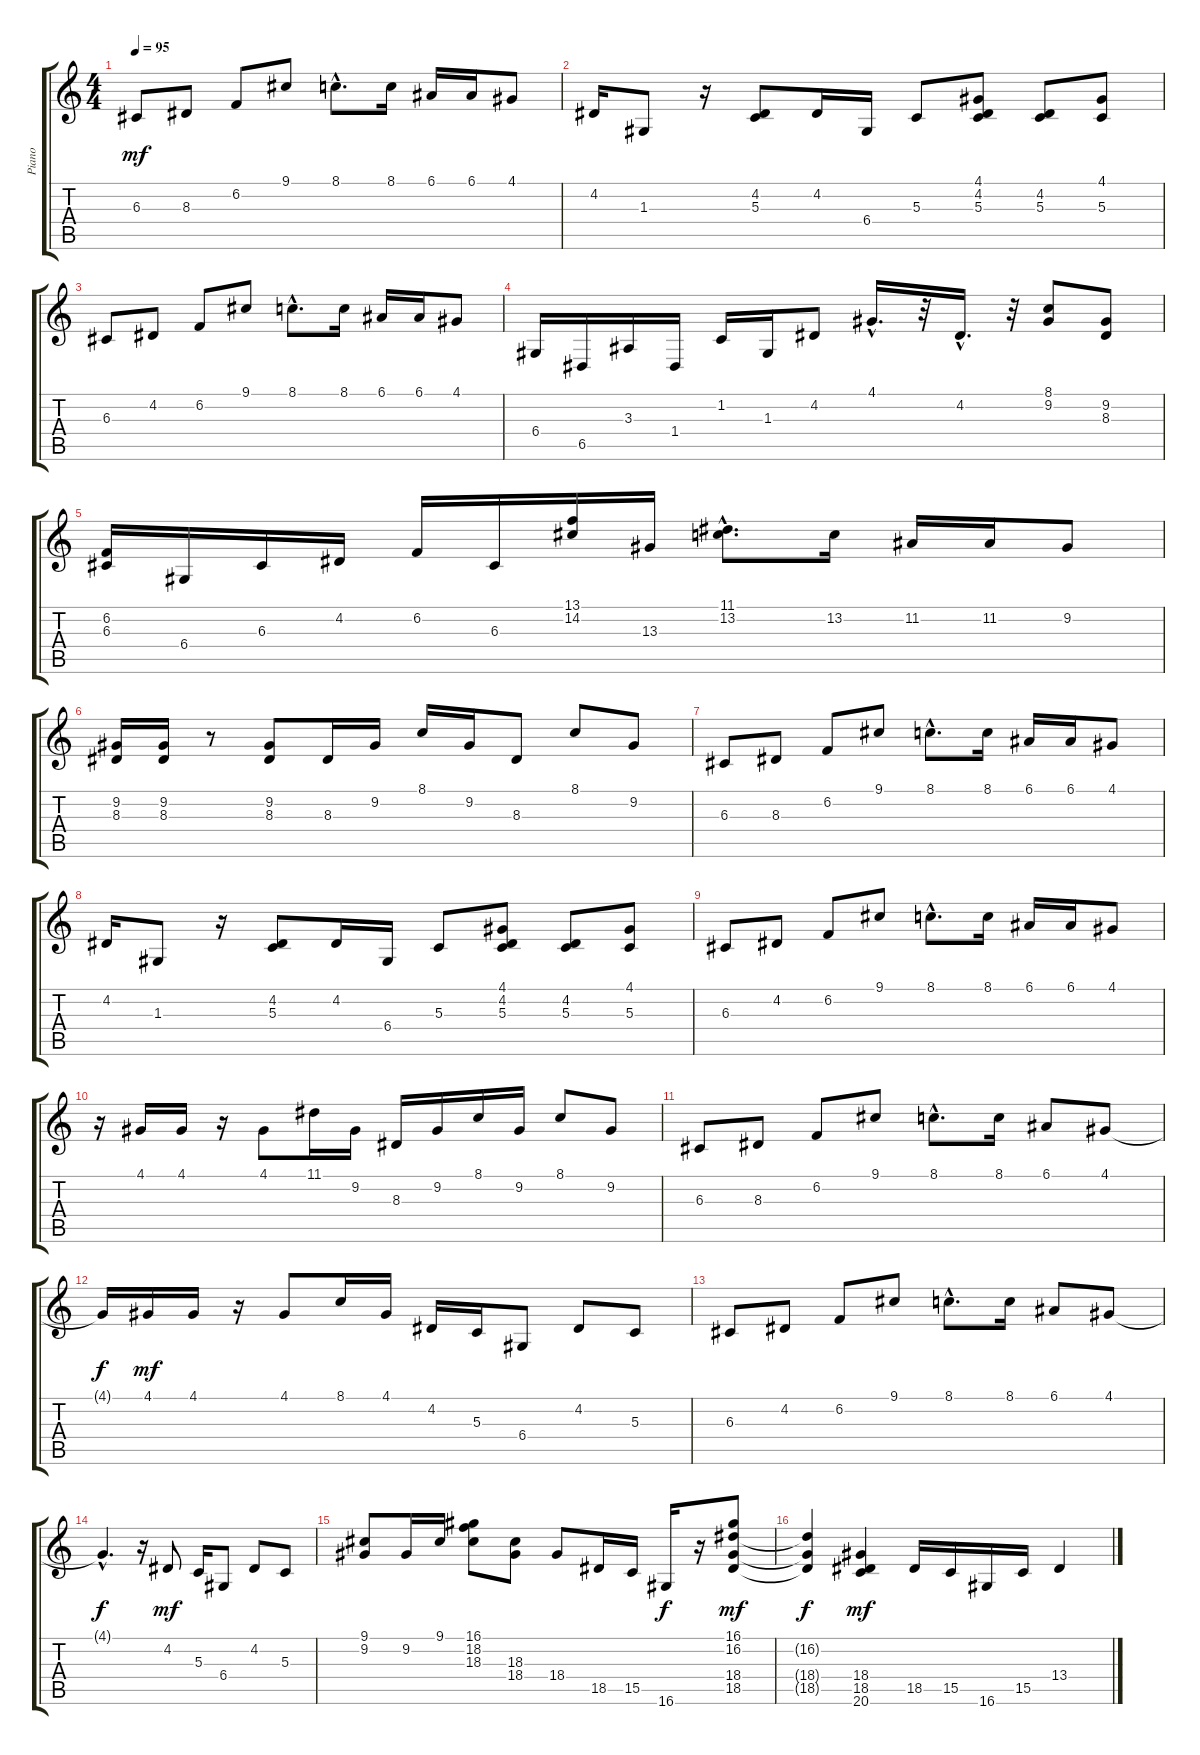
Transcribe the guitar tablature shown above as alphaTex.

\track ("Piano" "Piano") {instrument acousticgrandpiano}
\staff {score tabs}
\tuning (E4 B3 G3 D3 A2 E2) {hide}
\ts (4 4)
\tempo 95
\clef g2
\ks c
6.3.8{dy mf} 8.3.8 6.2.8 9.1.8 8.1{hac}.8{d} 8.1.16 6.1.16 6.1.16 4.1.8 |
4.2.16 1.3.8 r.16 (4.2 5.3).8 4.2.16 6.4.16 5.3.8 (4.1 4.2 5.3).8 (4.2 5.3).8 (4.1 5.3).8 |
6.3.8 4.2.8 6.2.8 9.1.8 8.1{hac}.8{d} 8.1.16 6.1.16 6.1.16 4.1.8 |
6.4.16 6.5.16 3.3.16 1.4.16 1.2.16 1.3.16 4.2.8 4.1{hac}.16{d} r.32 4.2{hac}.16{d} r.32 (8.1 9.2).8 (9.2 8.3).8 |
(6.2 6.3).16 6.4.16 6.3.16 4.2.16 6.2.16 6.3.16 (13.1 14.2).16 13.3.16 (11.1 13.2{hac}).8{d} 13.2.16 11.2.16 11.2.16 9.2.8 |
(9.2 8.3).16 (9.2 8.3).16 r.8 (9.2 8.3).8 8.3.16 9.2.16 8.1.16 9.2.16 8.3.8 8.1.8 9.2.8 |
6.3.8 8.3.8 6.2.8 9.1.8 8.1{hac}.8{d} 8.1.16 6.1.16 6.1.16 4.1.8 |
4.2.16 1.3.8 r.16 (4.2 5.3).8 4.2.16 6.4.16 5.3.8 (4.1 4.2 5.3).8 (4.2 5.3).8 (4.1 5.3).8 |
6.3.8 4.2.8 6.2.8 9.1.8 8.1{hac}.8{d} 8.1.16 6.1.16 6.1.16 4.1.8 |
r.16 4.1.16 4.1.16 r.16 4.1.8 11.1.16 9.2.16 8.3.16 9.2.16 8.1.16 9.2.16 8.1.8 9.2.8 |
6.3.8 8.3.8 6.2.8 9.1.8 8.1{hac}.8{d} 8.1.16 6.1.8 4.1.8 |
4.1{t}.16{dy f} 4.1.16{dy mf} 4.1.16 r.16 4.1.8 8.1.16 4.1.16 4.2.16 5.3.16 6.4.8 4.2.8 5.3.8 |
6.3.8 4.2.8 6.2.8 9.1.8 8.1{hac}.8{d} 8.1.16 6.1.8 4.1.8 |
4.1{hac t}.4{d dy f} r.16 4.2.8{dy mf} 5.3.16 6.4.8 4.2.8 5.3.8 |
(9.1 9.2).8 9.2.16 9.1.16 (16.1 18.2 18.3).8 (18.3 18.4).8 18.4.8 18.5.16 15.5.16 16.6.16{dy f} r.16 (16.1 16.2 18.4 18.5).8{dy mf} |
(16.2{t} 18.4{t} 18.5{t}).4{dy f} (18.4 18.5 20.6).4{dy mf} 18.5.16 15.5.16 16.6.16 15.5.16 13.4.4
